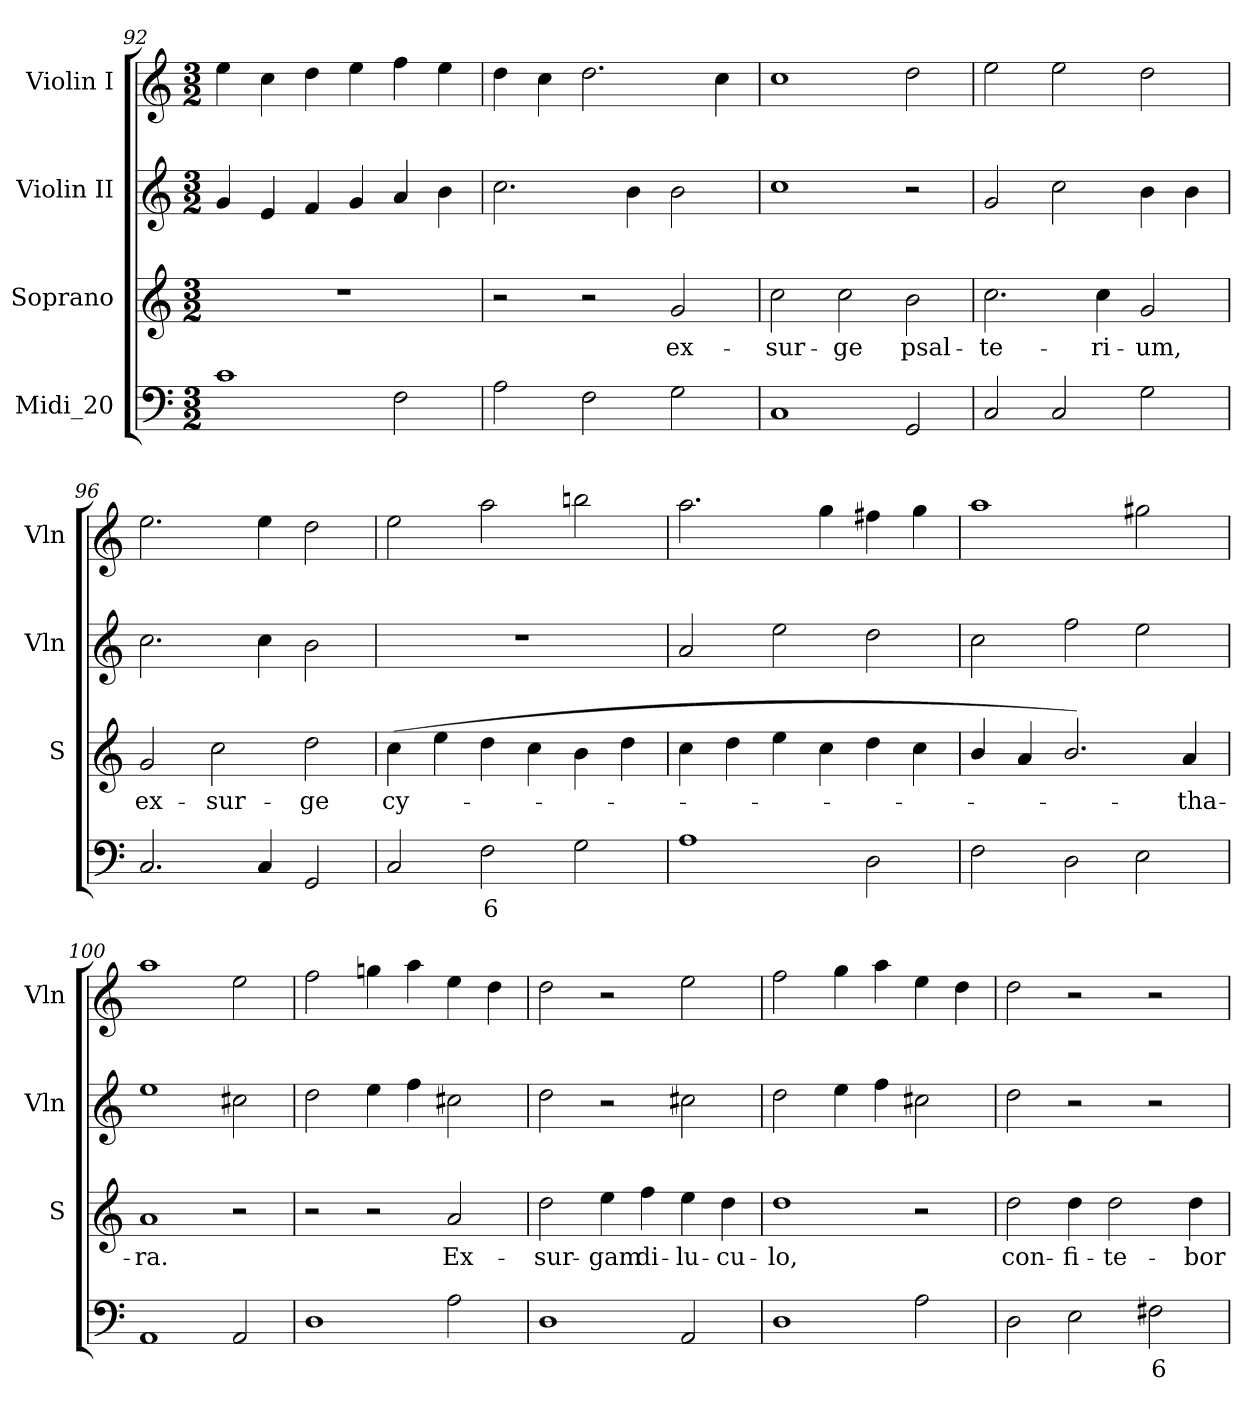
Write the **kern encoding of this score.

**kern	**text	**kern	**text	**kern	**kern
*part4	*part4	*part3	*part3	*part2	*part1
*staff4	*staff4	*staff3	*staff3	*staff2	*staff1
*I"Midi_20	*	*I"Soprano	*	*I"Violin II	*I"Violin I
*	*	*I'S	*	*I'Vln	*I'Vln
*clefF4	*	*clefG2	*	*clefG2	*clefG2
*k[]	*	*k[]	*	*k[]	*k[]
*C:	*	*C:	*	*C:	*C:
*M3/2	*	*M3/2	*	*M3/2	*M3/2
=92	=92	=92	=92	=92	=92
!	!	!LO:N:vis=1	!	!	!
1c	.	1.r	.	4g	4ee
.	.	.	.	4e	4cc
.	.	.	.	4f	4dd
.	.	.	.	4g	4ee
2F	.	.	.	4a	4ff
.	.	.	.	4b	4ee
=93	=93	=93	=93	=93	=93
2A	.	2r	.	2.cc	4dd
.	.	.	.	.	4cc
2F	.	2r	.	.	2.dd
.	.	.	.	4b	.
!	!	!	!LO:LY:b	!	!
2G	.	2g	ex-	2b	.
.	.	.	.	.	4cc
=94	=94	=94	=94	=94	=94
!	!	!	!LO:LY:b	!	!
1C	.	2cc	-sur-	1cc	1cc
!	!	!	!LO:LY:b	!	!
.	.	2cc	-ge	.	.
!	!	!	!LO:LY:b	!	!
2GG	.	2b	psal-	2r	2dd
=95	=95	=95	=95	=95	=95
!	!	!	!LO:LY:b	!	!
2C	.	2.cc	-te-	2g	2ee
2C	.	.	.	2cc	2ee
!	!	!	!LO:LY:b	!	!
.	.	4cc	-ri-	.	.
!	!	!	!LO:LY:b	!	!
2G	.	2g	-um,	4b	2dd
.	.	.	.	4b	.
=96	=96	=96	=96	=96	=96
!	!	!	!LO:LY:b	!	!
2.C	.	2g	ex-	2.cc	2.ee
!	!	!	!LO:LY:b	!	!
.	.	2cc	-sur-	.	.
4C	.	.	.	4cc	4ee
!	!	!	!LO:LY:b	!	!
2GG	.	2dd	-ge	2b	2dd
=97	=97	=97	=97	=97	=97
!	!	!	!LO:LY:b	!LO:N:vis=1	!
2C	.	(>4cc	cy-	1.r	2ee
.	.	4ee	.	.	.
!	!LO:LY:b	!	!	!	!
2F	6	4dd	.	.	2aa
.	.	4cc	.	.	.
2G	.	4b	.	.	2bbn
.	.	4dd	.	.	.
!!LO:LB:g=z
=98	=98	=98	=98	=98	=98
1A	.	4cc	.	2a	2.aa
.	.	4dd	.	.	.
.	.	4ee	.	2ee	.
.	.	4cc	.	.	4gg
2D	.	4dd	.	2dd	4ff#X
.	.	4cc	.	.	4gg
=99	=99	=99	=99	=99	=99
2F	.	4b/	.	2cc	1aa
.	.	4a	.	.	.
2D	.	2.b/)	.	2ff	.
2E	.	.	.	2ee	2gg#X
!	!	!	!LO:LY:b	!	!
.	.	4a	tha-	.	.
=100	=100	=100	=100	=100	=100
!	!	!	!LO:LY:b	!	!
1AA	.	1a	-ra.	1ee	1aa
2AA	.	2r	.	2cc#X	2ee
=101	=101	=101	=101	=101	=101
1D	.	2r	.	2dd	2ff
.	.	2r	.	4ee	4ggn
.	.	.	.	4ff	4aa
!	!	!	!LO:LY:b	!	!
2A	.	2a	Ex-	2cc#X	4ee
.	.	.	.	.	4dd
=102	=102	=102	=102	=102	=102
!	!	!	!LO:LY:b	!	!
1D	.	2dd	-sur-	2dd	2dd
!	!	!	!LO:LY:b	!	!
.	.	4ee	-gam	2r	2r
!	!	!	!LO:LY:b	!	!
.	.	4ff	di-	.	.
!	!	!	!LO:LY:b	!	!
2AA	.	4ee	-lu-	2cc#X	2ee
!	!	!	!LO:LY:b	!	!
.	.	4dd	-cu-	.	.
=103	=103	=103	=103	=103	=103
!	!	!	!LO:LY:b	!	!
1D	.	1dd	-lo,	2dd	2ff
.	.	.	.	4ee	4gg
.	.	.	.	4ff	4aa
2A	.	2r	.	2cc#X	4ee
.	.	.	.	.	4dd
=104	=104	=104	=104	=104	=104
!	!	!	!LO:LY:b	!	!
2D	.	2dd	con-	2dd	2dd
!	!	!	!LO:LY:b	!	!
2E	.	4dd	-fi-	2r	2r
!	!	!	!LO:LY:b	!	!
.	.	2dd	-te-	.	.
!	!LO:LY:b	!	!	!	!
2F#X	6	.	.	2r	2r
!	!	!	!LO:LY:b	!	!
.	.	4dd	-bor	.	.
=	=	=	=	=	=
*-	*-	*-	*-	*-	*-
